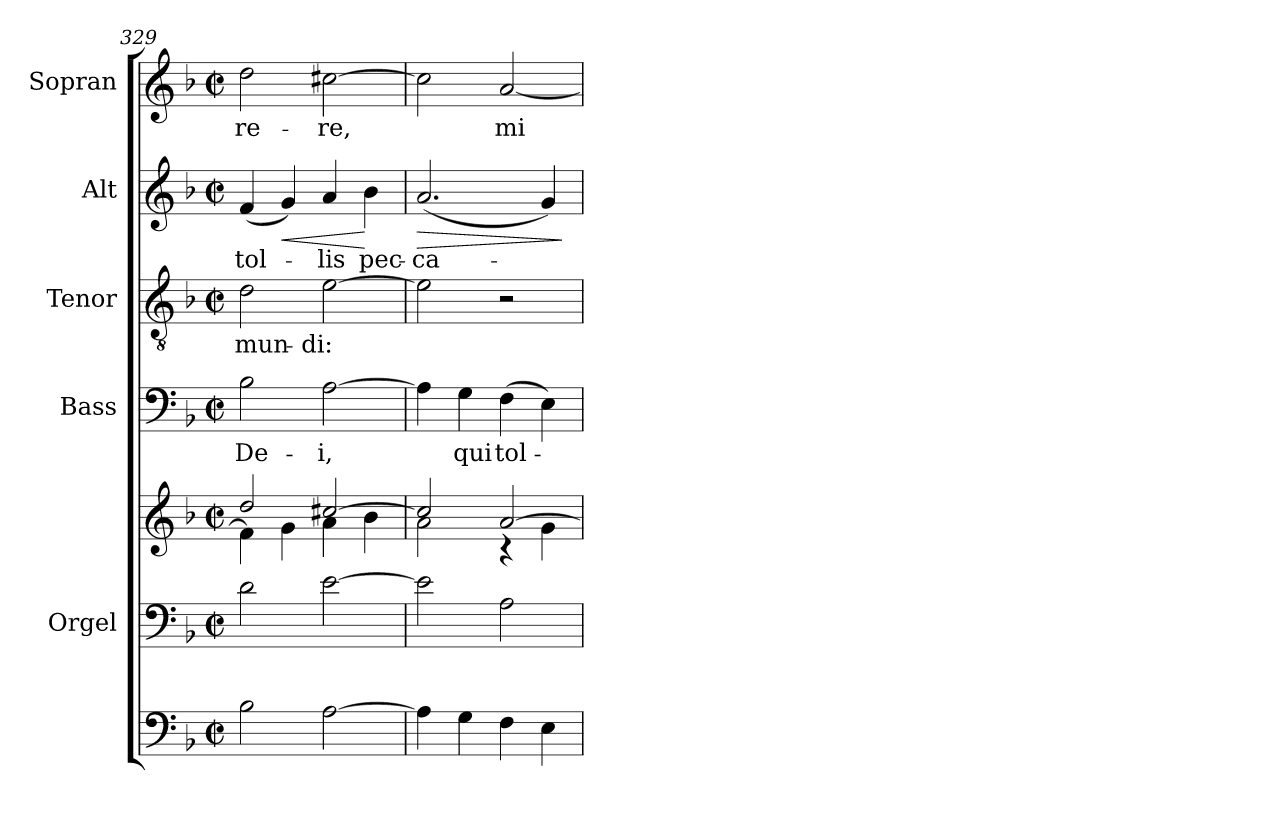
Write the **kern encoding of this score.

**kern	**kern	**kern	**kern	**text	**kern	**text	**kern	**text	**dynam	**kern	**text
*part6	*part5	*part5	*part4	*part4	*part3	*part3	*part2	*part2	*part2	*part1	*part1
*staff7	*staff6	*staff5	*staff4	*staff4	*staff3	*staff3	*staff2	*staff2	*staff2	*staff1	*staff1
*	*I"Orgel	*	*I"Bass	*	*I"Tenor	*	*I"Alt	*	*	*I"Sopran	*
*	*I'Org.	*	*I'B	*	*I'T	*	*I'A	*	*	*I'S	*
*clefF4	*clefF4	*clefG2	*clefF4	*	*clefGv2	*	*clefG2	*	*	*clefG2	*
*ITrd7c12	*	*	*	*	*	*	*	*	*	*	*
*k[b-]	*k[b-]	*k[b-]	*k[b-]	*	*k[b-]	*	*k[b-]	*	*	*k[b-]	*
*F:	*F:	*F:	*F:	*	*F:	*	*F:	*	*	*F:	*
*M2/2	*M2/2	*M2/2	*M2/2	*	*M2/2	*	*M2/2	*	*	*M2/2	*
*met(c|)	*met(c|)	*met(c|)	*met(c|)	*	*met(c|)	*	*met(c|)	*	*	*met(c|)	*
=329	=329	=329	=329	=329	=329	=329	=329	=329	=329	=329	=329
*	*	*^	*	*	*	*	*	*	*	*	*
!	!	!	!	!	!LO:LY:b	!	!LO:LY:b	!	!LO:LY:b	!	!	!LO:LY:b
2BB-\	2d\	2dd/	4f\]	2B-\	De-	2d\	mun-	(<4f/	tol-	.	2dd\	-re-
!	!	!	!	!	!	!	!	!	!	!LO:HP:b	!	!
.	.	.	4g\	.	.	.	.	4g/)	.	<	.	.
!	!	!	!	!	!LO:LY:b	!	!LO:LY:b	!	!LO:LY:b	!	!	!LO:LY:b
[2AA\	[2e\	[>2cc#X/	4a\	[2A\	-i,	[2e\	-di:	4a/	-lis	.	[2cc#X\	-re,
!	!	!	!	!	!	!	!	!	!LO:LY:b	!	!	!
.	.	.	4b-\	.	.	.	.	4b-\	pec-	[	.	.
=330	=330	=330	=330	=330	=330	=330	=330	=330	=330	=330	=330	=330
!	!	!	!	!	!	!	!	!	!LO:LY:b	!LO:HP:b	!	!
4AA\]	2e\]	2cc#/]	2a\	4A\]	.	2e\]	.	(<2.a/	-ca-	>	2cc#\]	.
!	!	!	!	!	!LO:LY:b	!	!	!	!	!	!	!
4GG\	.	.	.	4G\	qui	.	.	.	.	.	.	.
!	!	!	!	!	!LO:LY:b	!	!	!	!	!	!	!LO:LY:b
4FF\	2A\	[>2a/	4rc	(>4F\	tol-	2r	.	.	.	.	[2a/	mi-
4EE\	.	.	4g\	4E\)	.	.	.	4g/)	.	.	.	.
*	*	*v	*v	*	*	*	*	*	*	*	*	*
.	.	.	.	.	.	.	.	.	]	.	.
=	=	=	=	=	=	=	=	=	=	=	=
*-	*-	*-	*-	*-	*-	*-	*-	*-	*-	*-	*-
